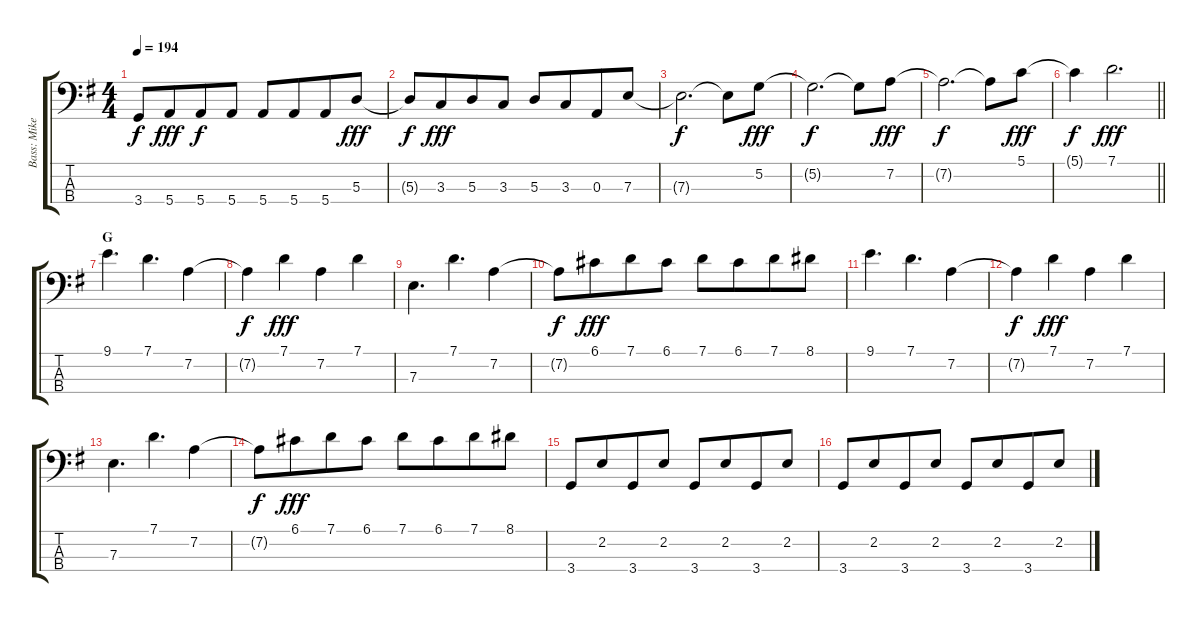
\track ("Bass: Mike" "Bass: Mike") {instrument electricbassfinger}
\staff {score tabs}
\tuning (G2 D2 A1 E1) {hide}
\ts (4 4)
\tempo 194
\clef f4
\ks g
3.4{t}.8{dy f} 5.4.8{dy fff beam merge} 5.4.8{dy f beam merge} 5.4.8 5.4.8 5.4.8{beam merge} 5.4.8 5.3.8{dy fff} |
5.3{t}.8{dy f} 3.3.8{dy fff beam merge} 5.3.8{beam merge} 3.3.8 5.3.8 3.3.8{beam merge} 0.3.8 7.3.8 |
7.3{t}.2{d dy f} 7.3{t}.8 5.2.8{dy fff} |
5.2{t}.2{d dy f} 5.2{t}.8 7.2.8{dy fff} |
7.2{t}.2{d dy f} 7.2{t}.8 5.1.8{dy fff} |
\barLineRight lightlight
5.1{t}.4{dy f} 7.1.2{d dy fff} |
\section ("" "G")
9.1.4{d} 7.1.4{d} 7.2.4 |
7.2{t}.4{dy f} 7.1.4{dy fff} 7.2.4 7.1.4 |
7.3.4{d} 7.1.4{d} 7.2.4 |
7.2{t}.8{dy f} 6.1.8{dy fff beam merge} 7.1.8 6.1.8 7.1.8 6.1.8{beam merge} 7.1.8 8.1.8 |
9.1.4{d} 7.1.4{d} 7.2.4 |
7.2{t}.4{dy f} 7.1.4{dy fff} 7.2.4 7.1.4 |
7.3.4{d} 7.1.4{d} 7.2.4 |
7.2{t}.8{dy f} 6.1.8{dy fff beam merge} 7.1.8 6.1.8 7.1.8 6.1.8{beam merge} 7.1.8 8.1.8 |
3.4.8 2.2.8{beam merge} 3.4.8 2.2.8 3.4.8 2.2.8{beam merge} 3.4.8 2.2.8 |
3.4.8 2.2.8{beam merge} 3.4.8 2.2.8 3.4.8 2.2.8{beam merge} 3.4.8 2.2.8
